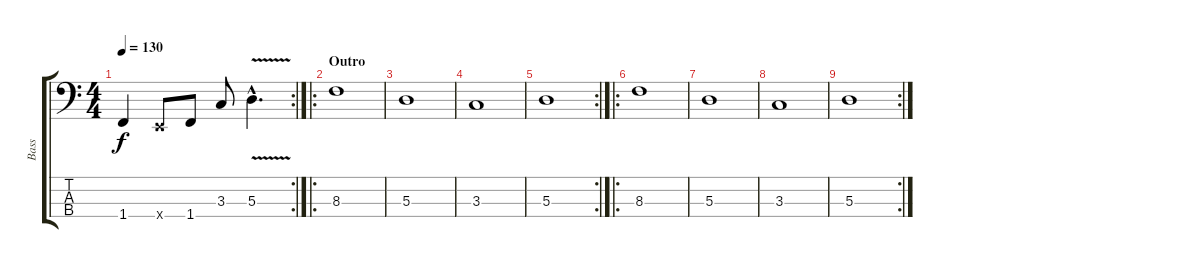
\track ("Bass" "Bass") {instrument fretlessbass}
\staff {score tabs}
\tuning (G2 D2 A1 E1) {hide}
\rc 2
\ts (4 4)
\tempo 130
\clef f4
\ks c
1.4.4{dy f} 0.4{x}.8 1.4.8 3.3.8 5.3{v hac}.4{d} |
\ro
\section ("" "Outro")
8.3.1 |
5.3.1 |
3.3.1 |
\rc 2
5.3.1 |
\ro
8.3.1 |
5.3.1 |
3.3.1 |
\rc 2
5.3.1
